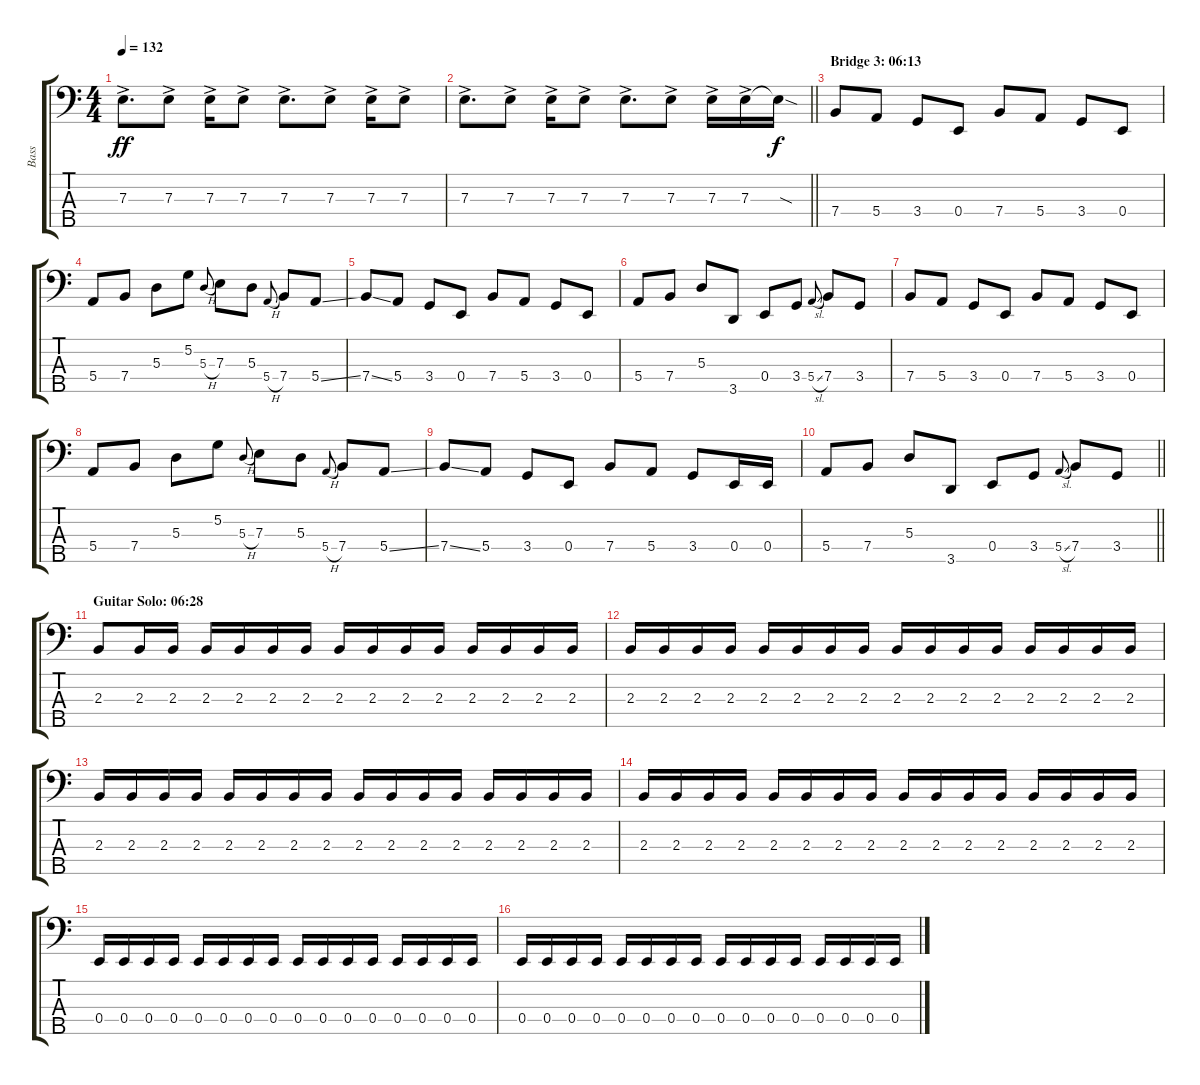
\track ("Bass" "Bass") {instrument electricbassfinger}
\staff {score tabs}
\tuning (G2 D2 A1 E1 B0) {hide}
\ts (4 4)
\tempo 132
\clef f4
\ks c
7.3{ac}.8{d dy ff} 7.3{ac}.8 7.3{ac}.16 7.3{ac}.8 7.3{ac}.8{d} 7.3{ac}.8 7.3{ac}.16 7.3{ac}.8 |
\barLineRight lightlight
7.3{ac}.8{d} 7.3{ac}.8 7.3{ac}.16 7.3{ac}.8 7.3{ac}.8{d} 7.3{ac}.8 7.3{ac}.16 7.3{ac}.16 7.3{sod t}.16{dy f} |
\section ("" "Bridge 3: 06:13")
7.4.8 5.4.8 3.4.8 0.4.8 7.4.8 5.4.8 3.4.8 0.4.8 |
5.4.8 7.4.8 5.3.8 5.2.8 5.3{h}.8{gr onbeat} 7.3.8 5.3.8 5.4{h}.8{gr onbeat} 7.4.8 5.4{ss}.8 |
7.4{ss}.8 5.4.8 3.4.8 0.4.8 7.4.8 5.4.8 3.4.8 0.4.8 |
5.4.8 7.4.8 5.3.8 3.5.8 0.4.8 3.4.8 5.4{sl}.8{gr onbeat} 7.4.8 3.4.8 |
7.4.8 5.4.8 3.4.8 0.4.8 7.4.8 5.4.8 3.4.8 0.4.8 |
5.4.8 7.4.8 5.3.8 5.2.8 5.3{h}.8{gr onbeat} 7.3.8 5.3.8 5.4{h}.8{gr onbeat} 7.4.8 5.4{ss}.8 |
7.4{ss}.8 5.4.8 3.4.8 0.4.8 7.4.8 5.4.8 3.4.8 0.4.16 0.4.16 |
\barLineRight lightlight
5.4.8 7.4.8 5.3.8 3.5.8 0.4.8 3.4.8 5.4{sl}.8{gr onbeat} 7.4.8 3.4.8 |
\section ("" "Guitar Solo: 06:28")
2.3.8 2.3.16 2.3.16 2.3.16 2.3.16 2.3.16 2.3.16 2.3.16 2.3.16 2.3.16 2.3.16 2.3.16 2.3.16 2.3.16 2.3.16 |
2.3.16 2.3.16 2.3.16 2.3.16 2.3.16 2.3.16 2.3.16 2.3.16 2.3.16 2.3.16 2.3.16 2.3.16 2.3.16 2.3.16 2.3.16 2.3.16 |
2.3.16 2.3.16 2.3.16 2.3.16 2.3.16 2.3.16 2.3.16 2.3.16 2.3.16 2.3.16 2.3.16 2.3.16 2.3.16 2.3.16 2.3.16 2.3.16 |
2.3.16 2.3.16 2.3.16 2.3.16 2.3.16 2.3.16 2.3.16 2.3.16 2.3.16 2.3.16 2.3.16 2.3.16 2.3.16 2.3.16 2.3.16 2.3.16 |
0.4.16 0.4.16 0.4.16 0.4.16 0.4.16 0.4.16 0.4.16 0.4.16 0.4.16 0.4.16 0.4.16 0.4.16 0.4.16 0.4.16 0.4.16 0.4.16 |
0.4.16 0.4.16 0.4.16 0.4.16 0.4.16 0.4.16 0.4.16 0.4.16 0.4.16 0.4.16 0.4.16 0.4.16 0.4.16 0.4.16 0.4.16 0.4.16
